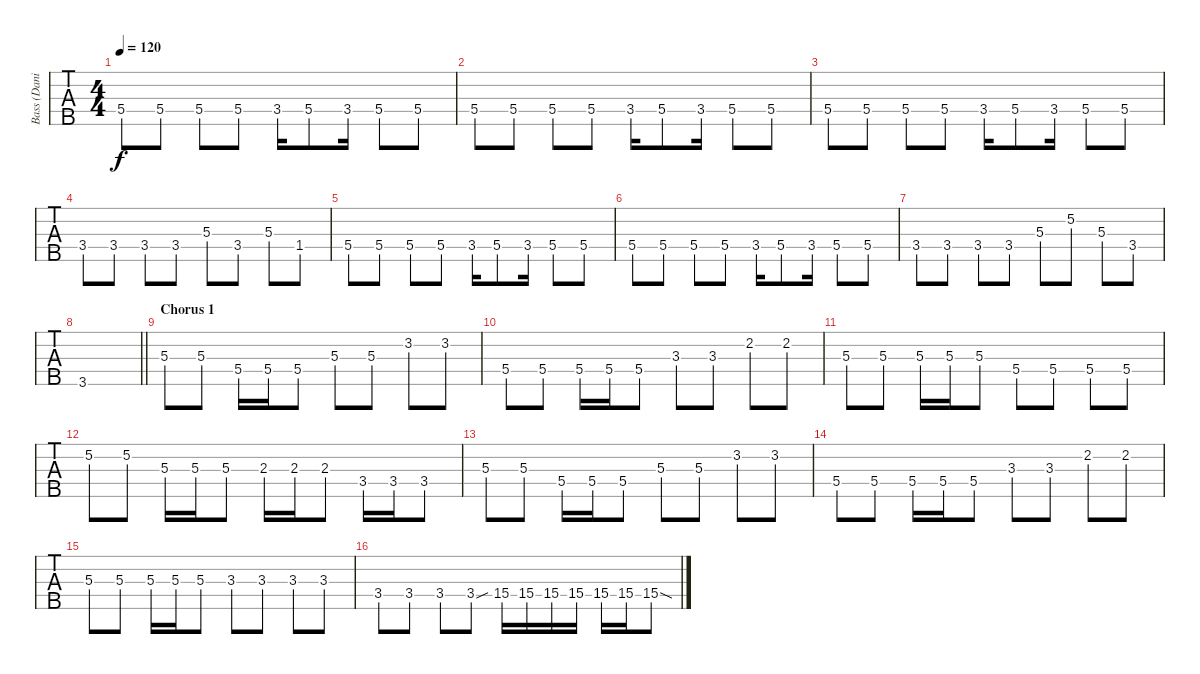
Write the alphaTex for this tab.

\track ("Bass (Dani Fernandez)" "Bass (Dani") {instrument electricbassfinger}
\staff {tabs}
\tuning (Gb2 Db2 Ab1 Eb1 Bb0) {hide}
\ts (4 4)
\tempo 120
\clef f4
\ks c
5.4.8{dy f} 5.4.8 5.4.8 5.4.8 3.4.16 5.4.8 3.4.16 5.4.8 5.4.8 |
5.4.8 5.4.8 5.4.8 5.4.8 3.4.16 5.4.8 3.4.16 5.4.8 5.4.8 |
5.4.8 5.4.8 5.4.8 5.4.8 3.4.16 5.4.8 3.4.16 5.4.8 5.4.8 |
3.4.8 3.4.8 3.4.8 3.4.8 5.3.8 3.4.8 5.3.8 1.4.8 |
5.4.8 5.4.8 5.4.8 5.4.8 3.4.16 5.4.8 3.4.16 5.4.8 5.4.8 |
5.4.8 5.4.8 5.4.8 5.4.8 3.4.16 5.4.8 3.4.16 5.4.8 5.4.8 |
3.4.8 3.4.8 3.4.8 3.4.8 5.3.8 5.2.8 5.3.8 3.4.8 |
\barLineRight lightlight
3.5.1 |
\section ("" "Chorus 1")
5.3.8 5.3.8 5.4.16 5.4.16 5.4.8 5.3.8 5.3.8 3.2.8 3.2.8 |
5.4.8 5.4.8 5.4.16 5.4.16 5.4.8 3.3.8 3.3.8 2.2.8 2.2.8 |
5.3.8 5.3.8 5.3.16 5.3.16 5.3.8 5.4.8 5.4.8 5.4.8 5.4.8 |
5.2.8 5.2.8 5.3.16 5.3.16 5.3.8 2.3.16 2.3.16 2.3.8 3.4.16 3.4.16 3.4.8 |
5.3.8 5.3.8 5.4.16 5.4.16 5.4.8 5.3.8 5.3.8 3.2.8 3.2.8 |
5.4.8 5.4.8 5.4.16 5.4.16 5.4.8 3.3.8 3.3.8 2.2.8 2.2.8 |
5.3.8 5.3.8 5.3.16 5.3.16 5.3.8 3.3.8 3.3.8 3.3.8 3.3.8 |
3.4.8 3.4.8 3.4.8 3.4{sou}.8 15.4.16 15.4.16 15.4.16 15.4.16 15.4.16 15.4.16 15.4{sod}.8
